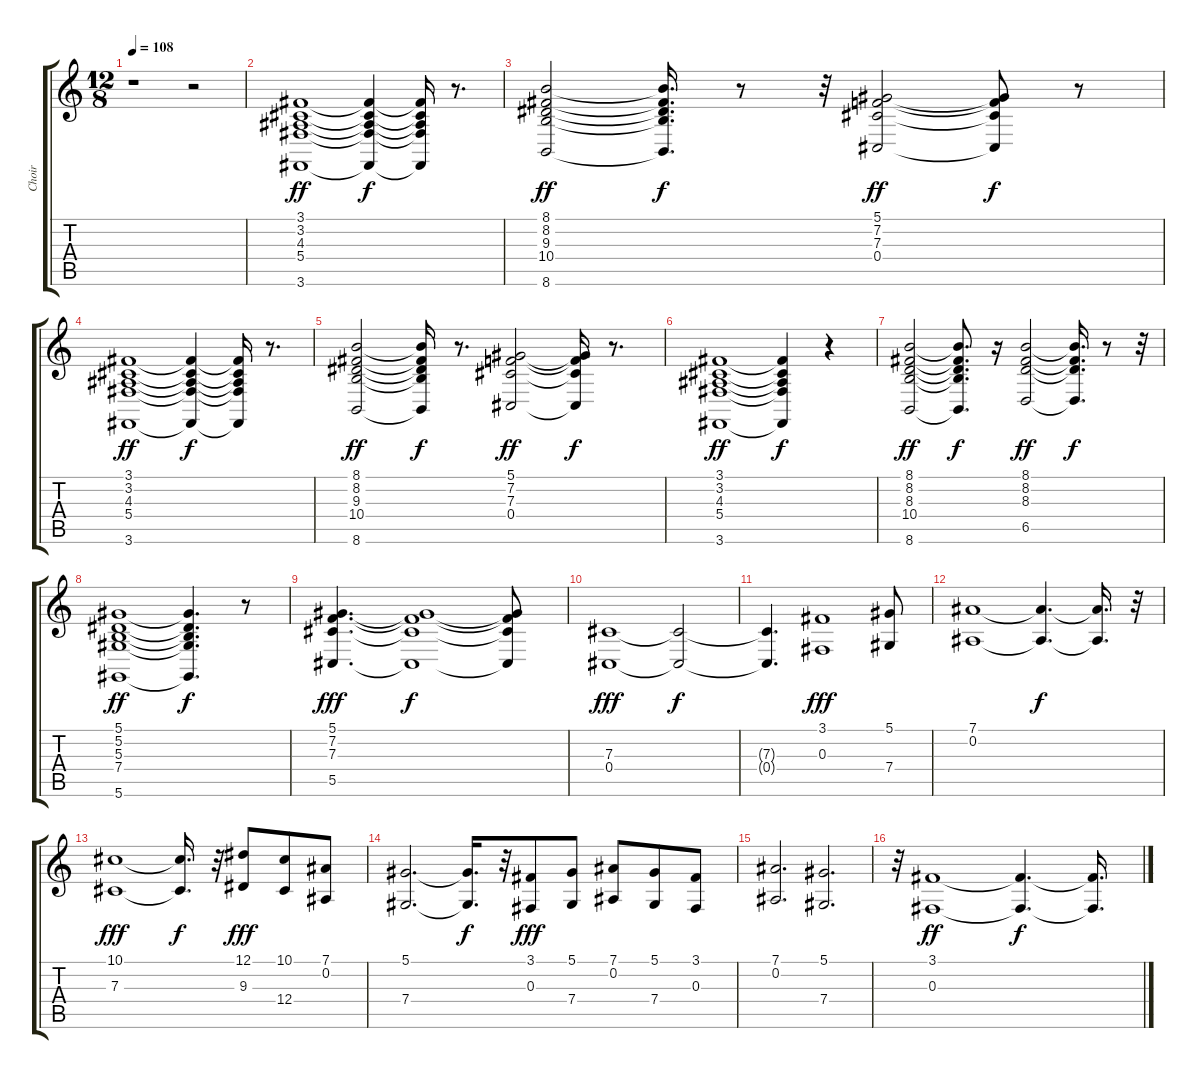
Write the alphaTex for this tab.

\track ("Choir               " "Choir     ") {instrument choiraahs}
\staff {score tabs}
\tuning (Eb4 Bb3 Gb3 Db3 Ab2 Eb2) {hide}
\ts (12 8)
\tempo 108
\clef g2
\ks c
r.1{dy ff instrument choiraahs} r.2 |
(3.1 3.2 4.3 5.4 3.6).1 (3.1{t} 3.2{t} 4.3{t} 5.4{t} 3.6{t}).4{dy f} (3.1{t} 3.2{t} 4.3{t} 5.4{t} 3.6{t}).16 r.8{d} |
(8.1 8.2 9.3 10.4 8.6).2{dy ff} (8.1{t} 8.2{t} 9.3{t} 10.4{t} 8.6{t}).16{d dy f} r.8 r.32 (5.1 7.2 7.3 0.4).2{dy ff} (5.1{t} 7.2{t} 7.3{t} 0.4{t}).8{dy f} r.8 |
(3.1 3.2 4.3 5.4 3.6).1{dy ff} (3.1{t} 3.2{t} 4.3{t} 5.4{t} 3.6{t}).4{dy f} (3.1{t} 3.2{t} 4.3{t} 5.4{t} 3.6{t}).16 r.8{d} |
(8.1 8.2 9.3 10.4 8.6).2{dy ff} (8.1{t} 8.2{t} 9.3{t} 10.4{t} 8.6{t}).16{dy f} r.8{d} (5.1 7.2 7.3 0.4).2{dy ff} (5.1{t} 7.2{t} 7.3{t} 0.4{t}).16{dy f} r.8{d} |
(3.1 3.2 4.3 5.4 3.6).1{dy ff} (3.1{t} 3.2{t} 4.3{t} 5.4{t} 3.6{t}).4{dy f} r.4 |
(8.1 8.2 8.3 10.4 8.6).2{dy ff} (8.1{t} 8.2{t} 8.3{t} 10.4{t} 8.6{t}).8{d dy f} r.16 (8.1 8.2 8.3 6.5).2{dy ff} (8.1{t} 8.2{t} 8.3{t} 6.5{t}).16{d dy f} r.8 r.32 |
(5.1 5.2 5.3 7.4 5.6).1{dy ff} (5.1{t} 5.2{t} 5.3{t} 7.4{t} 5.6{t}).4{d dy f} r.8 |
(5.1 7.2 7.3 5.5).4{d dy fff} (5.1{t} 7.2{t} 7.3{t} 5.5{t}).1{dy f} (5.1{t} 7.2{t} 7.3{t} 5.5{t}).8 |
(7.3 0.4).1{dy fff} (7.3{t} 0.4{t}).2{dy f} |
(7.3{t} 0.4{t}).4{d} (3.1 0.3).1{dy fff} (5.1 7.4).8 |
(7.1 0.2).1 (7.1{t} 0.2{t}).4{d dy f} (7.1{t} 0.2{t}).16{d} r.32 |
(10.1 7.3).1{dy fff} (10.1{t} 7.3{t}).16{d dy f} r.32 (12.1 9.3).8{dy fff} (10.1 12.4).8 (7.1 0.2).8 |
(5.1 7.4).2{d} (5.1{t} 7.4{t}).16{d dy f} r.32 (3.1 0.3).8{dy fff} (5.1 7.4).8 (7.1 0.2).8 (5.1 7.4).8 (3.1 0.3).8 |
(7.1 0.2).2{d} (5.1 7.4).2{d} |
r.32 (3.1 0.3).1{dy ff volume 6} (3.1{t} 0.3{t}).4{d dy f} (3.1{t} 0.3{t}).16{d}
